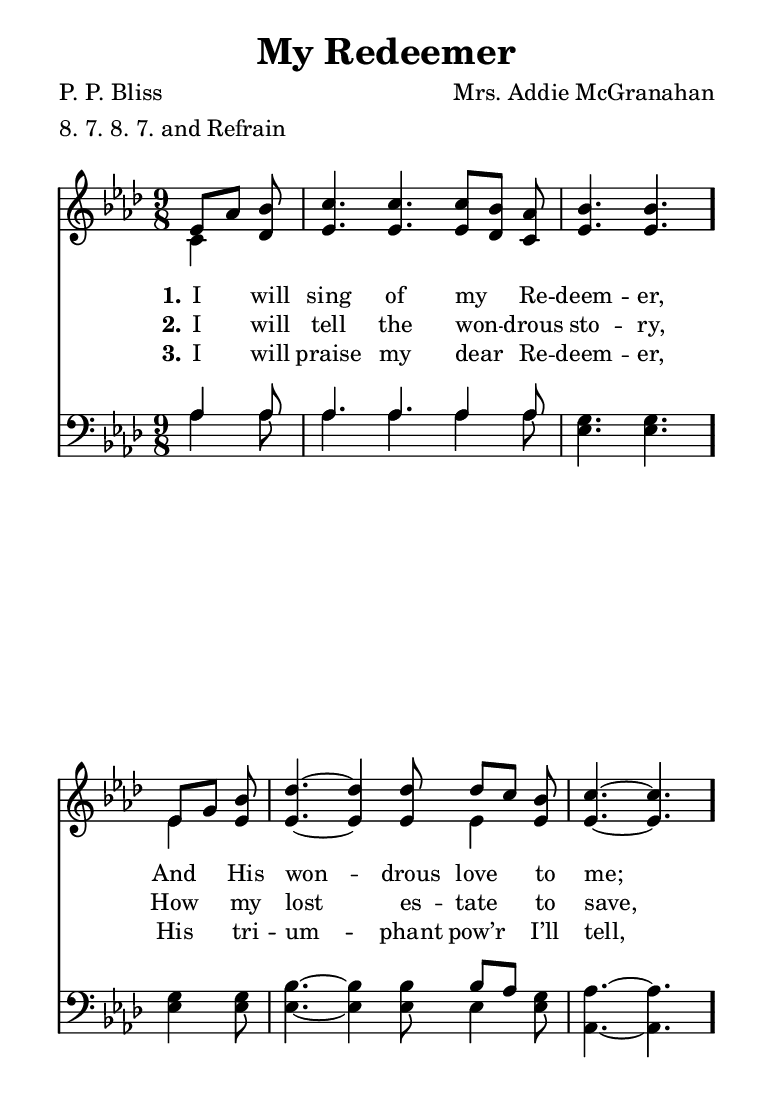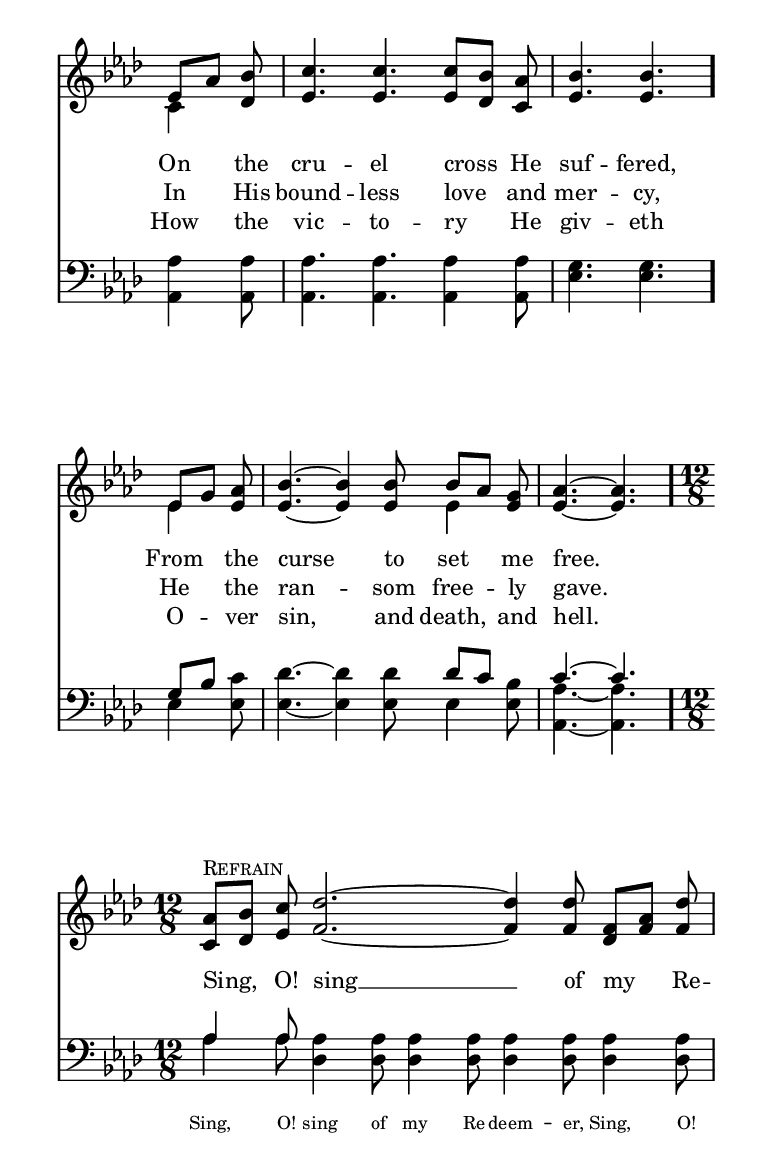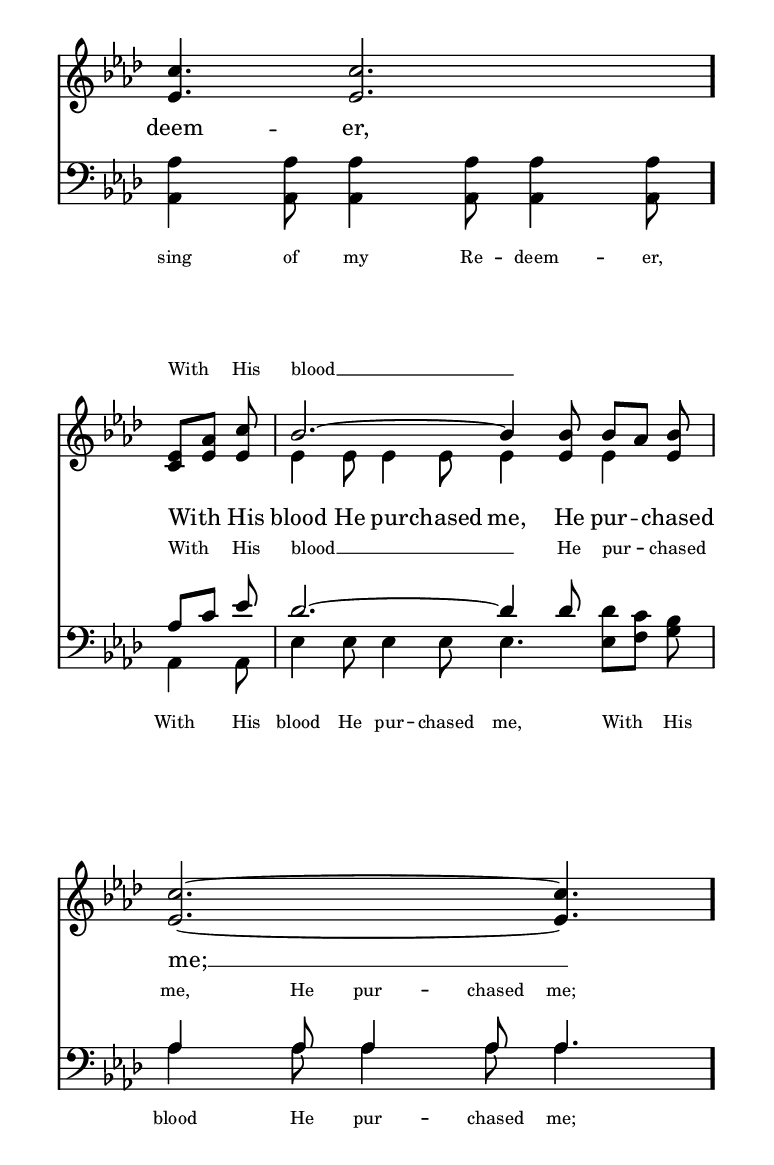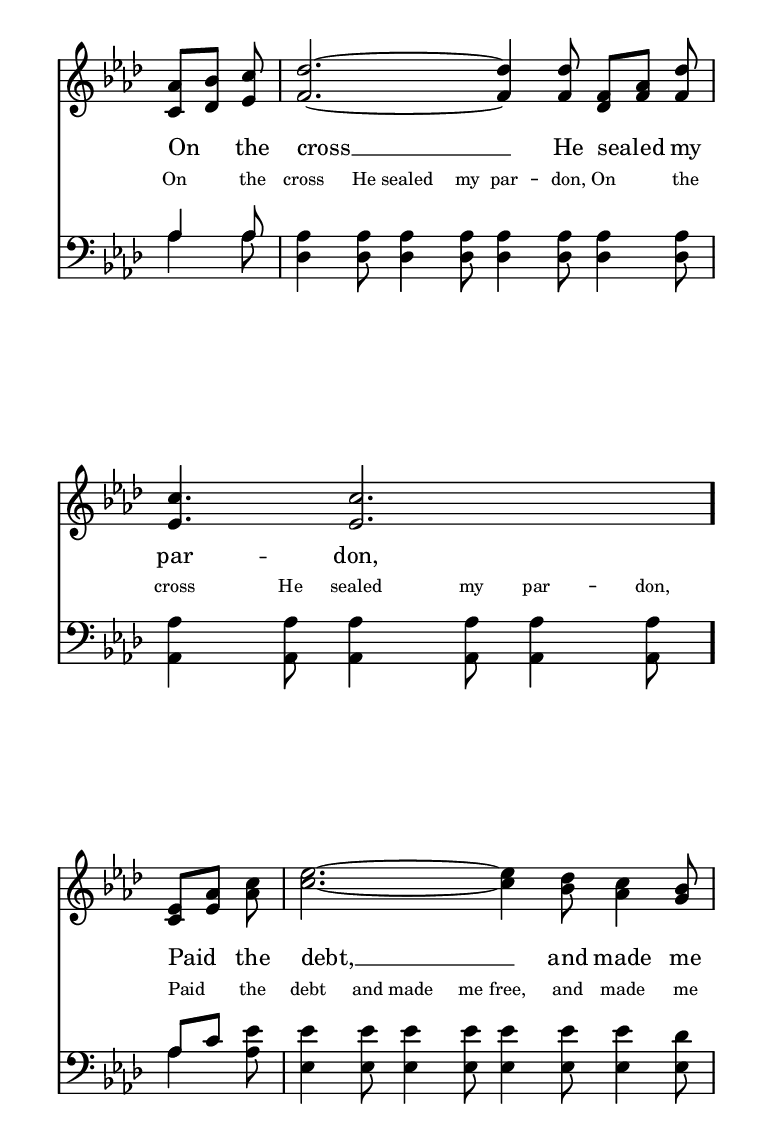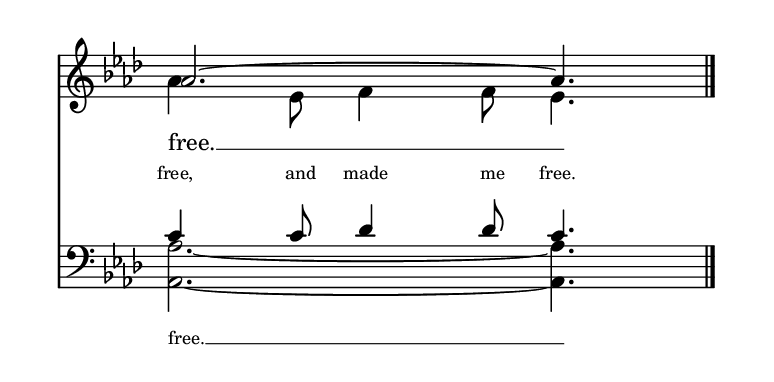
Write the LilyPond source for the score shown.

\include "common/global.ily"
\paper {
  \include "common/paper.ily"
  %ragged-bottom = ##t
  ragged-last-bottom = ##t
  systems-per-page = ##f
  page-count = #(cond (is-eogsized 2) (#t #f))
}

\header{
  hymnnumber = "23"
  title = "My Redeemer"
  tunename = ""
  meter = "8. 7. 8. 7. and Refrain"
  poet = "P. P. Bliss"
  composer = "Mrs. Addie McGranahan"
  %copyright = ""
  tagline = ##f
}

% for fermata in MIDI
ta = { \tempo 4=80 }
tb = { \tempo 4=40 }

patternAA = { c8[ c8] c8 | c4. c4. c8[ c8] c8         | c4. c4.         }
patternAB = { c4      c8 | c4. c4. c8[ c8] c8         | c4. c4.         }
patternAC = { c4      c8 | c4. c4. c4      c8         | c4. c4.         }
patternAD = { c8[ c8] c8 | c4. ~ c4 c8 c8[ c8] c8     | c4. ~ c4.       }
patternAE = { c4      c8 | c4. ~ c4 c8 c4      c8     | c4. ~ c4.       }
patternAF = { c4      c8 | c4. ~ c4 c8 c8[ c8] c8     | c4. ~ c4.       }

patternBA = { c8[ c8] c8 | c2. ~ c4 c8 c8[ c8] c8     | c4. c2.         }
patternBB = { c8[ c8] c8 | c2. ~ c4 c8 c8[ c8] c8     | c2. ~ c4.       }
patternBC = { c8[ c8] c8 | c4 c8 c4 c8 c4 c8 c4 c8    | c2. ~ c4.       }
patternBD = { c8[ c8] c8 | c2. ~ c4 c8 c4 c8          | c2. ~ c4.       }
patternBE = { c8[ c8] c8 | c2. ~ c4 c8 c4 c8          | c4 c8 c4 c8 c4. }

patternCA = { c4 c8      }
patternCB = { c8[ c8] c8 | c2. ~ c4 c8 c8[ c8] c8     | c4 c8 c4 c8 c4. }
patternCC = { c4 c8      | c4 c8 c4 c8 c4. c8[ c8] c8 | c4 c8 c4 c8 c4. }
patternCD = { c8[ c8] c8 | c4 c8 c4 c8 c4 c8 c4 c8    | c4 c8 c4 c8 c4. }
patternCE = { c4 c8      | c4 c8 c4 c8 c4 c8 c4 c8    | c2. ~ c4.       }

global = {
  \include "common/overrides.ily"
  \override Staff.TimeSignature.style = #'numbered
  \time 9/8
  \override Score.MetronomeMark.transparent = ##t % hide all fermata changes too
  \ta
  \key aes \major
  \partial 4.
  \autoBeamOff
}

notesSoprano = {
\global
\relative c' {

  \changePitch \patternAA { ees aes bes  | c c c bes aes           | bes bes }
  \changePitch \patternAD { ees, g bes   | des des des des c bes   | c c     }
  \changePitch \patternAA { ees, aes bes | c c c bes aes           | bes bes }
  \changePitch \patternAD { ees, g aes   | bes bes bes bes aes g   | aes aes }

  << s^\markup { \small \caps "Refrain"  }
  \time 12/8
  \set Timing.measurePosition = #(ly:make-moment -3 8)
  \changePitch \patternBA { aes bes c    | des des des f, aes des  | c c     } >>
  \changePitch \patternBB { ees, aes c   | bes bes bes bes aes bes | c c     }
  \changePitch \patternBA { aes bes c    | des des des f, aes des  | c c     }
  \changePitch \patternBD { ees, aes c   | ees ees des c bes       | aes aes }

  \bar "|."

}
}

notesAlto = {
\global
\relative e' {

  \changePitch \patternAB { c des     | ees ees ees des c               | ees ees         }
  \changePitch \patternAE { ees ees   | ees ees ees ees ees             | ees ees         }
  \changePitch \patternAB { c des     | ees ees ees des c               | ees ees         }
  \changePitch \patternAE { ees ees   | ees ees ees ees ees             | ees ees         }

  \changePitch \patternBA { c des ees | f f f des f f                   | ees ees         }
  \changePitch \patternBC { c ees ees | ees ees ees ees ees ees ees ees | ees ees         }
  \changePitch \patternBA { c des ees | f f f des f f                   | ees ees         }
  \changePitch \patternBE { c ees aes | c c bes aes g                   | aes ees f f ees }

}
}

notesTenor = {
\global
\relative a {

  \changePitch \patternAC { aes aes   | aes aes aes aes                 | g g                     }
  \changePitch \patternAF { g g       | bes bes bes bes aes g           | aes aes                 }
  \changePitch \patternAC { aes aes   | aes aes aes aes                 | g g                     }
  \changePitch \patternAD { g bes c   | des des des des c bes           | c c                     }

  \changePitch \patternCA { aes aes   | aes aes aes aes aes aes aes aes | aes aes aes aes aes aes }
  \changePitch \patternCB { aes c ees | des des des des c bes           | aes aes aes aes aes     }
  \changePitch \patternCA { aes aes   | aes aes aes aes aes aes aes aes | aes aes aes aes aes aes }
  \changePitch \patternCD { aes c ees | ees ees ees ees ees ees ees des | c c des des c           }

}
}

notesBass = {
\global
\relative f {

  \changePitch \patternAC { aes aes  | aes aes aes aes                  | ees ees                   }
  \changePitch \patternAE { ees ees  | ees ees ees ees ees              | aes, aes                  }
  \changePitch \patternAC { aes aes  | aes aes aes aes                  | ees' ees                  }
  \changePitch \patternAE { ees ees  | ees ees ees ees ees              | < aes aes, > < aes aes, > }

  \changePitch \patternCA { aes aes  | des, des des des des des des des | aes aes aes aes aes aes   }
  \changePitch \patternCC { aes aes  | ees' ees ees ees ees ees f g     | aes aes aes aes aes       }
  \changePitch \patternCA { aes aes  | des, des des des des des des des | aes aes aes aes aes aes   }
  \changePitch \patternCE { aes' aes | ees ees ees ees ees ees ees ees  | < aes aes, > < aes aes, > }

}
}

SopranoRefrainA = \lyricmode {

\override LyricText.font-size = #-2
\repeat unfold 38 { \skip 4 }
With His blood __

}

SopranoRefrainB = \lyricmode {

\repeat unfold 53 { \skip 4 }
Paid the debt, __ and made me free. __ \bar "." \break

}

% Also lead (soprano) for most of it (second line of refrain excepted)
% The alto also deviates from this on the fourth line of the refrain, but it is
% probably easier to divide them this way than an unanalysed alternative.
AltoRefrain = \lyricmode {

Sing, O! sing __ of my Re -- deem -- er, \bar "." \break
With His blood He pur -- chased me, He pur -- chased me; __ \bar "." \break
\pageBreak
On the cross __ He sealed my par -- don, \bar "." \break
%Paid the debt, __ and made me free. __ \bar "." \break

}

% This refrain not used in layout, just for lyrics extraction
RefrainA = \lyricmode {

Sing, O! sing of my Re -- deem -- er,
With His blood He pur -- chased me, He pur -- chased me;
On the cross He sealed my par -- don,
Paid the debt, and made me free.

}

TenorRefrain = \lyricmode {

\override LyricText.font-size = #-2
\repeat unfold 46 { \skip 4 }
With His blood __ He pur -- chased me, He pur -- chased me;
On the cross He sealed my par -- don, On the cross He sealed my par -- don,
Paid the debt and made me free, and made me free, and made me free.

}

BassRefrain = \lyricmode {

\override LyricText.font-size = #-2
\repeat unfold 30 { \skip 4 }
Sing, O! sing of my Re -- deem -- er, Sing, O! sing of my Re -- deem -- er,
With His blood He pur -- chased me, With His blood He pur -- chased me;
\repeat unfold 26 { \skip 4 }
free. __

}

wordsA = \lyricmode {
\set stanza = "1."

I will sing of my Re -- deem -- er, \bar "."
And His won -- drous love to me; \bar "." \break
On the cru -- el cross He suf -- fered, \bar "."
From the curse to set me free. \bar "." \break

}

wordsB = \lyricmode {
\set stanza = "2."

I will tell the won -- drous sto -- ry,
How my lost es -- tate to save,
In His bound -- less love and mer -- cy,
He the ran -- som free -- ly gave.

{ { \AltoRefrain } }

}

wordsC = \lyricmode {
\set stanza = "3."

I will praise my dear Re -- deem -- er,
His tri -- um -- phant pow’r I’ll tell,
How the vic -- to -- ry He giv -- eth
O -- ver sin, and death, and hell.

}

\score {
  \context ChoirStaff <<
    \context Staff = upper <<
      \set ChoirStaff.systemStartDelimiter = #'SystemStartBar
      \set ChoirStaff.printPartCombineTexts = ##f
      \partcombine #'(2 . 9) \notesSoprano \notesAlto
      \context NullVoice = sopranos { \voiceOne << \notesSoprano >> }
      \context NullVoice = altos { \voiceTwo << \notesAlto >> }
	  % Synch to altos for convenience
      \context Lyrics = one   \lyricsto altos \wordsA
      \context Lyrics = two   \lyricsto altos \wordsB
      \context Lyrics = three \lyricsto altos \wordsC
    >>
	\new Lyrics \with { alignAboveContext = upper } \lyricsto sopranos \SopranoRefrainA
	\new Lyrics \with { alignBelowContext = upper } \lyricsto sopranos \SopranoRefrainB
    \context Staff = men <<
      \clef bass
      \set ChoirStaff.printPartCombineTexts = ##f
      \partcombine #'(2 . 9) \notesTenor \notesBass
      \context NullVoice = tenors { \voiceOne << \notesTenor >> }
      \context NullVoice = basses { \voiceTwo << \notesBass >> }
    >>
	\new Lyrics \with { alignAboveContext = men } \lyricsto tenors \TenorRefrain
	\new Lyrics \with { alignBelowContext = men } \lyricsto basses \BassRefrain
  >>
  \layout {
    \include "common/layout.ily"
  }
  \midi{
    \include "common/midi.ily"
  }
}

\version "2.19.49"  % necessary for upgrading to future LilyPond versions.

% vi:set et ts=2 sw=2 ai nocindent syntax=lilypond:
